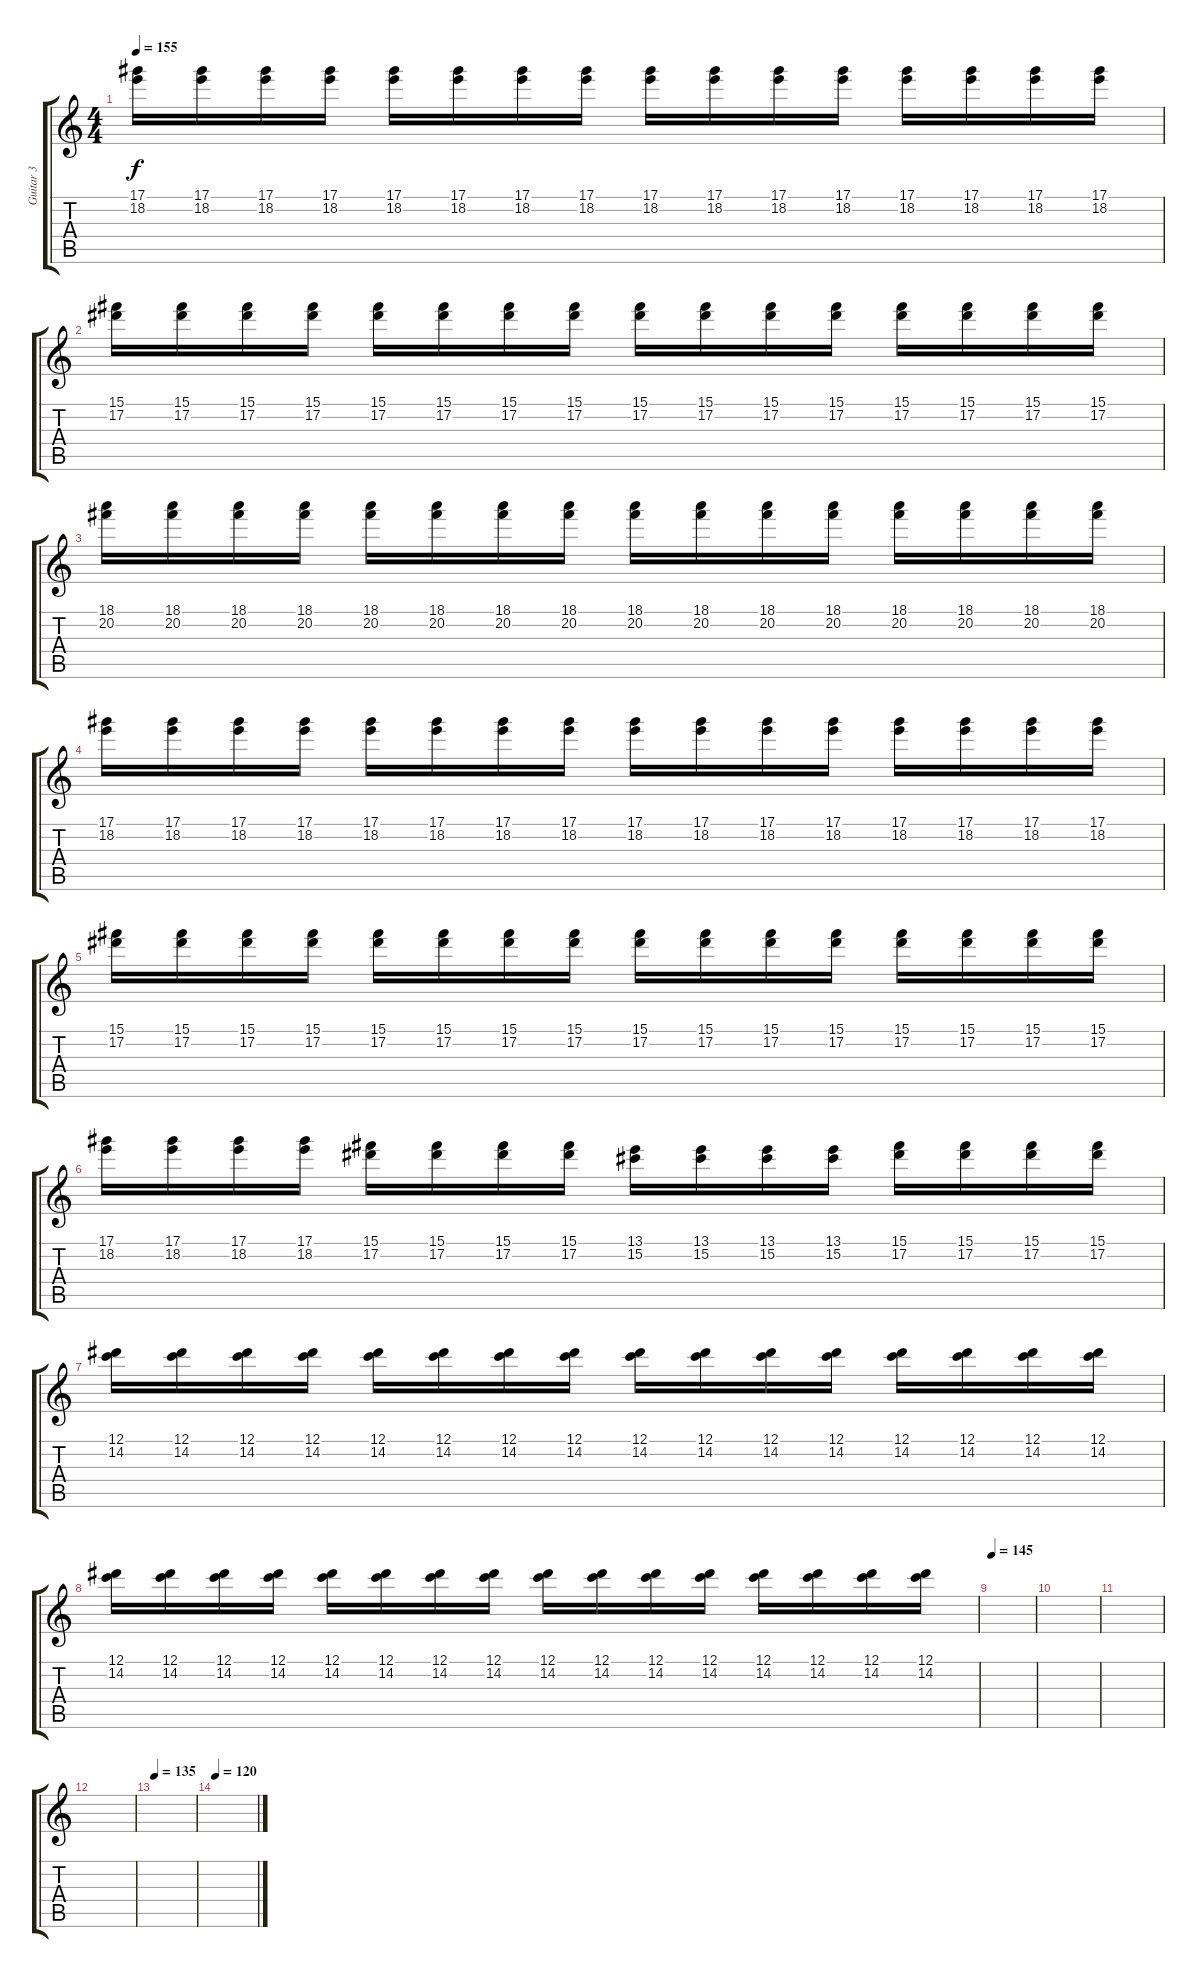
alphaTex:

\track ("Guitar 3" "Guitar 3") {instrument acousticguitarsteel}
\staff {score tabs}
\tuning (Eb4 Bb3 Gb3 Db3 Ab2 Db2) {hide}
\ts (4 4)
\tempo 155
\clef g2
\ks c
(17.1 18.2).16{dy f} (17.1 18.2).16 (17.1 18.2).16 (17.1 18.2).16 (17.1 18.2).16 (17.1 18.2).16 (17.1 18.2).16 (17.1 18.2).16 (17.1 18.2).16 (17.1 18.2).16 (17.1 18.2).16 (17.1 18.2).16 (17.1 18.2).16 (17.1 18.2).16 (17.1 18.2).16 (17.1 18.2).16 |
(15.1 17.2).16 (15.1 17.2).16 (15.1 17.2).16 (15.1 17.2).16 (15.1 17.2).16 (15.1 17.2).16 (15.1 17.2).16 (15.1 17.2).16 (15.1 17.2).16 (15.1 17.2).16 (15.1 17.2).16 (15.1 17.2).16 (15.1 17.2).16 (15.1 17.2).16 (15.1 17.2).16 (15.1 17.2).16 |
(18.1 20.2).16 (18.1 20.2).16 (18.1 20.2).16 (18.1 20.2).16 (18.1 20.2).16 (18.1 20.2).16 (18.1 20.2).16 (18.1 20.2).16 (18.1 20.2).16 (18.1 20.2).16 (18.1 20.2).16 (18.1 20.2).16 (18.1 20.2).16 (18.1 20.2).16 (18.1 20.2).16 (18.1 20.2).16 |
(17.1 18.2).16 (17.1 18.2).16 (17.1 18.2).16 (17.1 18.2).16 (17.1 18.2).16 (17.1 18.2).16 (17.1 18.2).16 (17.1 18.2).16 (17.1 18.2).16 (17.1 18.2).16 (17.1 18.2).16 (17.1 18.2).16 (17.1 18.2).16 (17.1 18.2).16 (17.1 18.2).16 (17.1 18.2).16 |
(15.1 17.2).16 (15.1 17.2).16 (15.1 17.2).16 (15.1 17.2).16 (15.1 17.2).16 (15.1 17.2).16 (15.1 17.2).16 (15.1 17.2).16 (15.1 17.2).16 (15.1 17.2).16 (15.1 17.2).16 (15.1 17.2).16 (15.1 17.2).16 (15.1 17.2).16 (15.1 17.2).16 (15.1 17.2).16 |
(17.1 18.2).16 (17.1 18.2).16 (17.1 18.2).16 (17.1 18.2).16 (15.1 17.2).16 (15.1 17.2).16 (15.1 17.2).16 (15.1 17.2).16 (13.1 15.2).16 (13.1 15.2).16 (13.1 15.2).16 (13.1 15.2).16 (15.1 17.2).16 (15.1 17.2).16 (15.1 17.2).16 (15.1 17.2).16 |
(12.1 14.2).16 (12.1 14.2).16 (12.1 14.2).16 (12.1 14.2).16 (12.1 14.2).16 (12.1 14.2).16 (12.1 14.2).16 (12.1 14.2).16 (12.1 14.2).16 (12.1 14.2).16 (12.1 14.2).16 (12.1 14.2).16 (12.1 14.2).16 (12.1 14.2).16 (12.1 14.2).16 (12.1 14.2).16 |
(12.1 14.2).16 (12.1 14.2).16 (12.1 14.2).16 (12.1 14.2).16 (12.1 14.2).16 (12.1 14.2).16 (12.1 14.2).16 (12.1 14.2).16 (12.1 14.2).16 (12.1 14.2).16 (12.1 14.2).16 (12.1 14.2).16 (12.1 14.2).16 (12.1 14.2).16 (12.1 14.2).16 (12.1 14.2).16 |
\tempo 145
|
|
|
|
\tempo 135
|
\tempo 120
